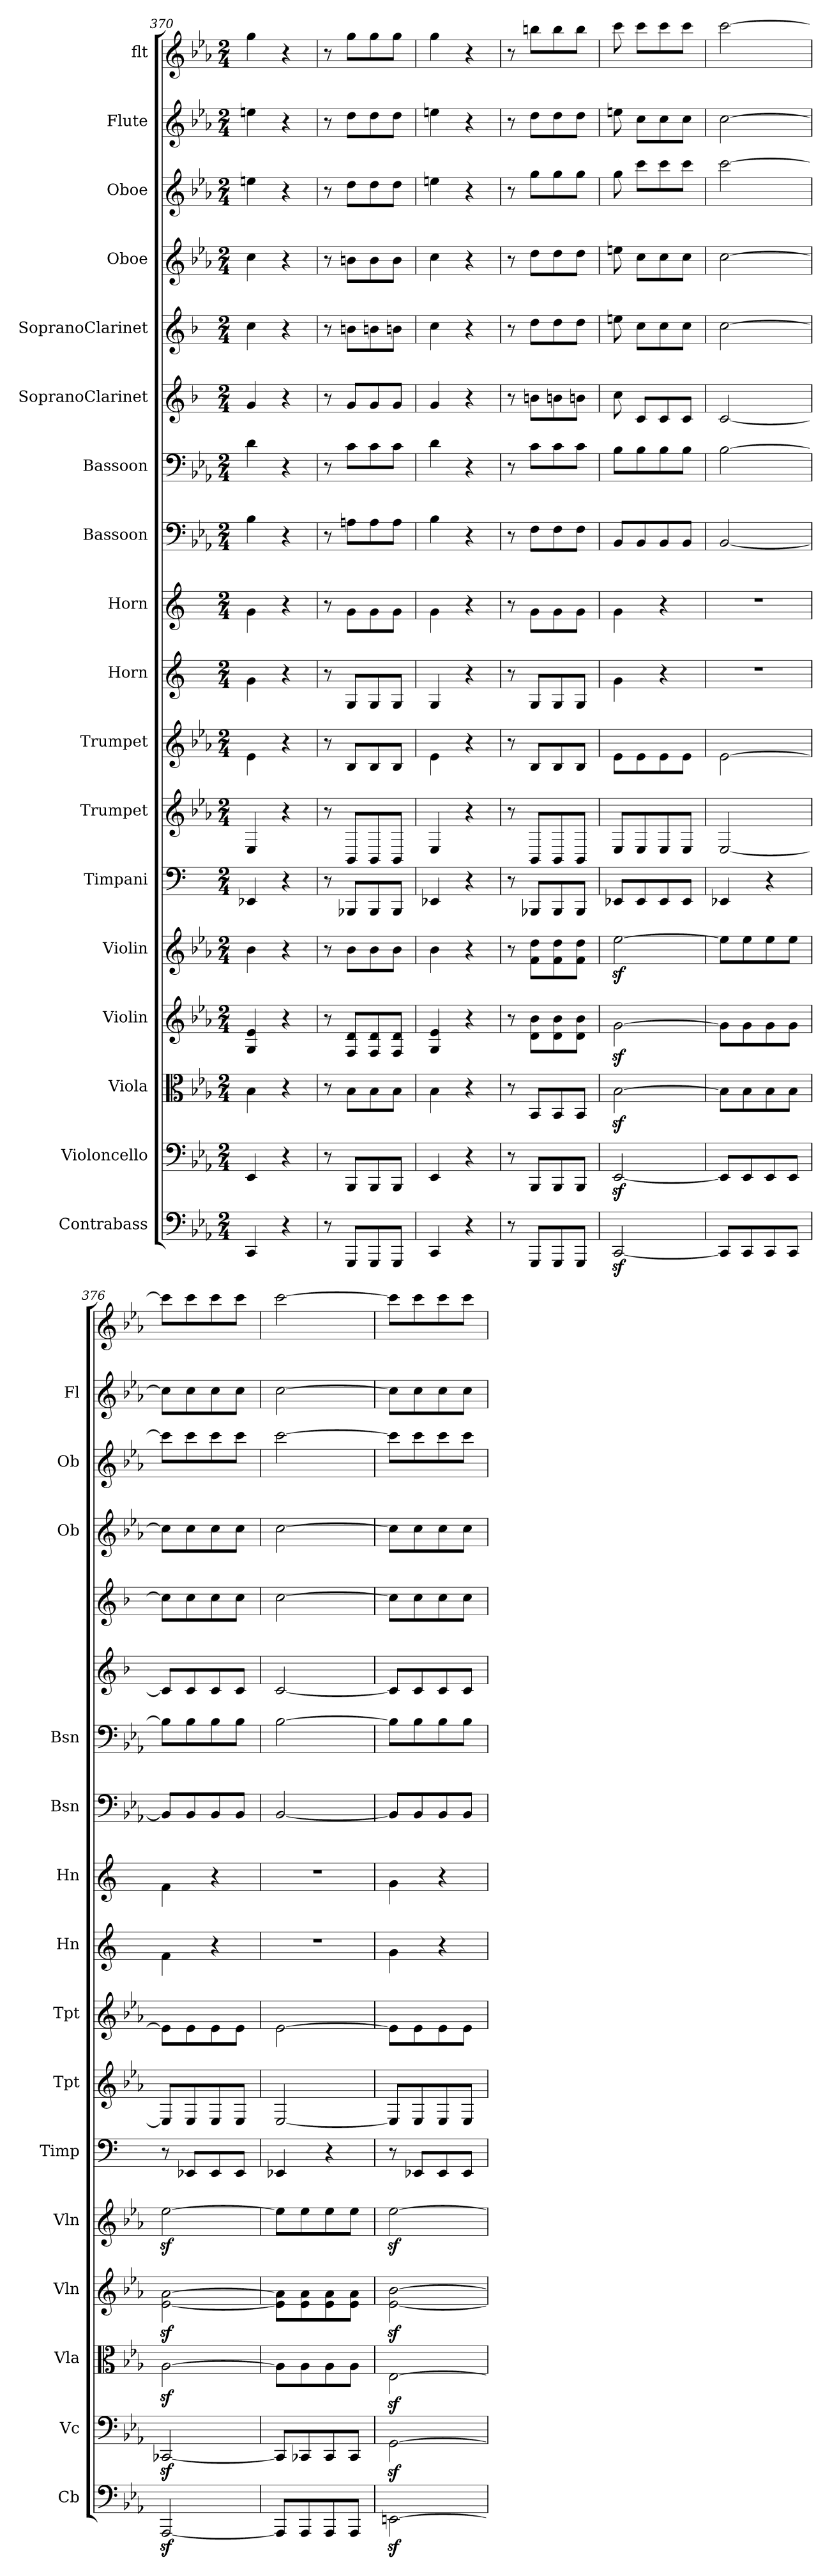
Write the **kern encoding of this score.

**kern	**kern	**kern	**kern	**kern	**kern	**kern	**kern	**kern	**kern	**kern	**kern	**kern	**kern	**kern	**kern	**kern	**kern
*part18	*part17	*part16	*part15	*part14	*part13	*part12	*part11	*part10	*part9	*part8	*part7	*part6	*part5	*part4	*part3	*part2	*part1
*staff18	*staff17	*staff16	*staff15	*staff14	*staff13	*staff12	*staff11	*staff10	*staff9	*staff8	*staff7	*staff6	*staff5	*staff4	*staff3	*staff2	*staff1
*I"Contrabass	*I"Violoncello	*I"Viola	*I"Violin	*I"Violin	*I"Timpani	*I"Trumpet	*I"Trumpet	*I"Horn	*I"Horn	*I"Bassoon	*I"Bassoon	*I"SopranoClarinet	*I"SopranoClarinet	*I"Oboe	*I"Oboe	*I"Flute	*I"flt
*I'Cb	*I'Vc	*I'Vla	*I'Vln	*I'Vln	*I'Timp	*I'Tpt	*I'Tpt	*I'Hn	*I'Hn	*I'Bsn	*I'Bsn	*	*	*I'Ob	*I'Ob	*I'Fl	*
*clefF4	*clefF4	*clefC3	*clefG2	*clefG2	*clefF4	*clefG2	*clefG2	*clefG2	*clefG2	*clefF4	*clefF4	*clefG2	*clefG2	*clefG2	*clefG2	*clefG2	*clefG2
*k[b-e-a-]	*k[b-e-a-]	*k[b-e-a-]	*k[b-e-a-]	*k[b-e-a-]	*k[]	*k[b-e-a-]	*k[b-e-a-]	*k[]	*k[]	*k[b-e-a-]	*k[b-e-a-]	*k[b-]	*k[b-]	*k[b-e-a-]	*k[b-e-a-]	*k[b-e-a-]	*k[b-e-a-]
*c:	*c:	*c:	*c:	*c:	*	*c:	*c:	*	*	*c:	*c:	*	*	*c:	*c:	*c:	*c:
*M2/4	*M2/4	*M2/4	*M2/4	*M2/4	*M2/4	*M2/4	*M2/4	*M2/4	*M2/4	*M2/4	*M2/4	*M2/4	*M2/4	*M2/4	*M2/4	*M2/4	*M2/4
=370	=370	=370	=370	=370	=370	=370	=370	=370	=370	=370	=370	=370	=370	=370	=370	=370	=370
4CC/	4EE-/	4B-\	4G/ 4e-/	4b-\	4EE-X/	4E-/	4e-\	4g\	4g\	4B-\	4d\	4g/	4cc\	4cc\	4een\	4een\	4gg\
4r	4r	4r	4r	4r	4r	4r	4r	4r	4r	4r	4r	4r	4r	4r	4r	4r	4r
=371	=371	=371	=371	=371	=371	=371	=371	=371	=371	=371	=371	=371	=371	=371	=371	=371	=371
8r	8r	8r	8r	8r	8r	8r	8r	8r	8r	8r	8r	8r	8r	8r	8r	8r	8r
8GGG/L	8BBB-/L	8B-\L	8F/ 8d/L	8b-\L	8BBB-X/L	8BB-/L	8B-/L	8G/L	8g\L	8An\L	8c\L	8g/L	8bn\L	8bn\L	8dd\L	8dd\L	8gg\L
8GGG/	8BBB-/	8B-\	8F/ 8d/	8b-\	8BBB-/	8BB-/	8B-/	8G/	8g\	8A\	8c\	8g/	8bn\	8b\	8dd\	8dd\	8gg\
8GGG/J	8BBB-/J	8B-\J	8F/ 8d/J	8b-\J	8BBB-/J	8BB-/J	8B-/J	8G/J	8g\J	8A\J	8c\J	8g/J	8bn\J	8b\J	8dd\J	8dd\J	8gg\J
=372	=372	=372	=372	=372	=372	=372	=372	=372	=372	=372	=372	=372	=372	=372	=372	=372	=372
4CC/	4EE-/	4B-\	4G/ 4e-/	4b-\	4EE-X/	4E-/	4e-\	4G/	4g\	4B-\	4d\	4g/	4cc\	4cc\	4een\	4een\	4gg\
4r	4r	4r	4r	4r	4r	4r	4r	4r	4r	4r	4r	4r	4r	4r	4r	4r	4r
=373	=373	=373	=373	=373	=373	=373	=373	=373	=373	=373	=373	=373	=373	=373	=373	=373	=373
8r	8r	8r	8r	8r	8r	8r	8r	8r	8r	8r	8r	8r	8r	8r	8r	8r	8r
8GGG/L	8BBB-/L	8BB-/L	8d\ 8b-\L	8f\ 8dd\L	8BBB-X/L	8BB-/L	8B-/L	8G/L	8g\L	8F\L	8c\L	8bn\L	8dd\L	8dd\L	8gg\L	8dd\L	8bbn\L
8GGG/	8BBB-/	8BB-/	8d\ 8b-\	8f\ 8dd\	8BBB-/	8BB-/	8B-/	8G/	8g\	8F\	8c\	8bn\	8dd\	8dd\	8gg\	8dd\	8bb\
8GGG/J	8BBB-/J	8BB-/J	8d\ 8b-\J	8f\ 8dd\J	8BBB-/J	8BB-/J	8B-/J	8G/J	8g\J	8F\J	8c\J	8bn\J	8dd\J	8dd\J	8gg\J	8dd\J	8bb\J
=374	=374	=374	=374	=374	=374	=374	=374	=374	=374	=374	=374	=374	=374	=374	=374	=374	=374
[2CCz/	[2EE-z/	[2B-z\	[2gz\	[2ee-z\	8EE-X/L	8E-/L	8e-\L	4g\	4g\	8BB-/L	8B-\L	8cc\	8een\	8een\	8gg\	8een\	8ccc\
.	.	.	.	.	8EE-/	8E-/	8e-\	.	.	8BB-/	8B-\	8c/L	8cc\L	8cc\L	8ccc\L	8cc\L	8ccc\L
.	.	.	.	.	8EE-/	8E-/	8e-\	4r	4r	8BB-/	8B-\	8c/	8cc\	8cc\	8ccc\	8cc\	8ccc\
.	.	.	.	.	8EE-/J	8E-/J	8e-\J	.	.	8BB-/J	8B-\J	8c/J	8cc\J	8cc\J	8ccc\J	8cc\J	8ccc\J
=375	=375	=375	=375	=375	=375	=375	=375	=375	=375	=375	=375	=375	=375	=375	=375	=375	=375
8CC/L]	8EE-/L]	8B-\L]	8g\L]	8ee-\L]	4EE-X/	[2E-/	[2e-\	2r	2r	[2BB-/	[2B-\	[2c/	[2cc\	[2cc\	[2ccc\	[2cc\	[2ccc\
8CC/	8EE-/	8B-\	8g\	8ee-\	.	.	.	.	.	.	.	.	.	.	.	.	.
8CC/	8EE-/	8B-\	8g\	8ee-\	4r	.	.	.	.	.	.	.	.	.	.	.	.
8CC/J	8EE-/J	8B-\J	8g\J	8ee-\J	.	.	.	.	.	.	.	.	.	.	.	.	.
=376	=376	=376	=376	=376	=376	=376	=376	=376	=376	=376	=376	=376	=376	=376	=376	=376	=376
[2AAA-z/	[2CC-Xz/	[2A-z\	[2e-z\ [2a-z\	[2ee-z\	8r	8E-/L]	8e-\L]	4f\	4f\	8BB-/L]	8B-\L]	8c/L]	8cc\L]	8cc\L]	8ccc\L]	8cc\L]	8ccc\L]
.	.	.	.	.	8EE-X/L	8E-/	8e-\	.	.	8BB-/	8B-\	8c/	8cc\	8cc\	8ccc\	8cc\	8ccc\
.	.	.	.	.	8EE-/	8E-/	8e-\	4r	4r	8BB-/	8B-\	8c/	8cc\	8cc\	8ccc\	8cc\	8ccc\
.	.	.	.	.	8EE-/J	8E-/J	8e-\J	.	.	8BB-/J	8B-\J	8c/J	8cc\J	8cc\J	8ccc\J	8cc\J	8ccc\J
=377	=377	=377	=377	=377	=377	=377	=377	=377	=377	=377	=377	=377	=377	=377	=377	=377	=377
8AAA-/L]	8CC-/L]	8A-\L]	8e-]\ 8a-]\L	8ee-\L]	4EE-X/	[2E-/	[2e-\	2r	2r	[2BB-/	[2B-\	[2c/	[2cc\	[2cc\	[2ccc\	[2cc\	[2ccc\
8AAA-/	8CC-X/	8A-\	8e-\ 8a-\	8ee-\	.	.	.	.	.	.	.	.	.	.	.	.	.
8AAA-/	8CC-/	8A-\	8e-\ 8a-\	8ee-\	4r	.	.	.	.	.	.	.	.	.	.	.	.
8AAA-/J	8CC-/J	8A-\J	8e-\ 8a-\J	8ee-\J	.	.	.	.	.	.	.	.	.	.	.	.	.
=378	=378	=378	=378	=378	=378	=378	=378	=378	=378	=378	=378	=378	=378	=378	=378	=378	=378
[2EEnz\	[2GGz\	[2E-z\	[2e-z\ [2b-z\	[2ee-z\	8r	8E-/L]	8e-\L]	4g\	4g\	8BB-/L]	8B-\L]	8c/L]	8cc\L]	8cc\L]	8ccc\L]	8cc\L]	8ccc\L]
.	.	.	.	.	8EE-X/L	8E-/	8e-\	.	.	8BB-/	8B-\	8c/	8cc\	8cc\	8ccc\	8cc\	8ccc\
.	.	.	.	.	8EE-/	8E-/	8e-\	4r	4r	8BB-/	8B-\	8c/	8cc\	8cc\	8ccc\	8cc\	8ccc\
.	.	.	.	.	8EE-/J	8E-/J	8e-\J	.	.	8BB-/J	8B-\J	8c/J	8cc\J	8cc\J	8ccc\J	8cc\J	8ccc\J
=	=	=	=	=	=	=	=	=	=	=	=	=	=	=	=	=	=
*-	*-	*-	*-	*-	*-	*-	*-	*-	*-	*-	*-	*-	*-	*-	*-	*-	*-
